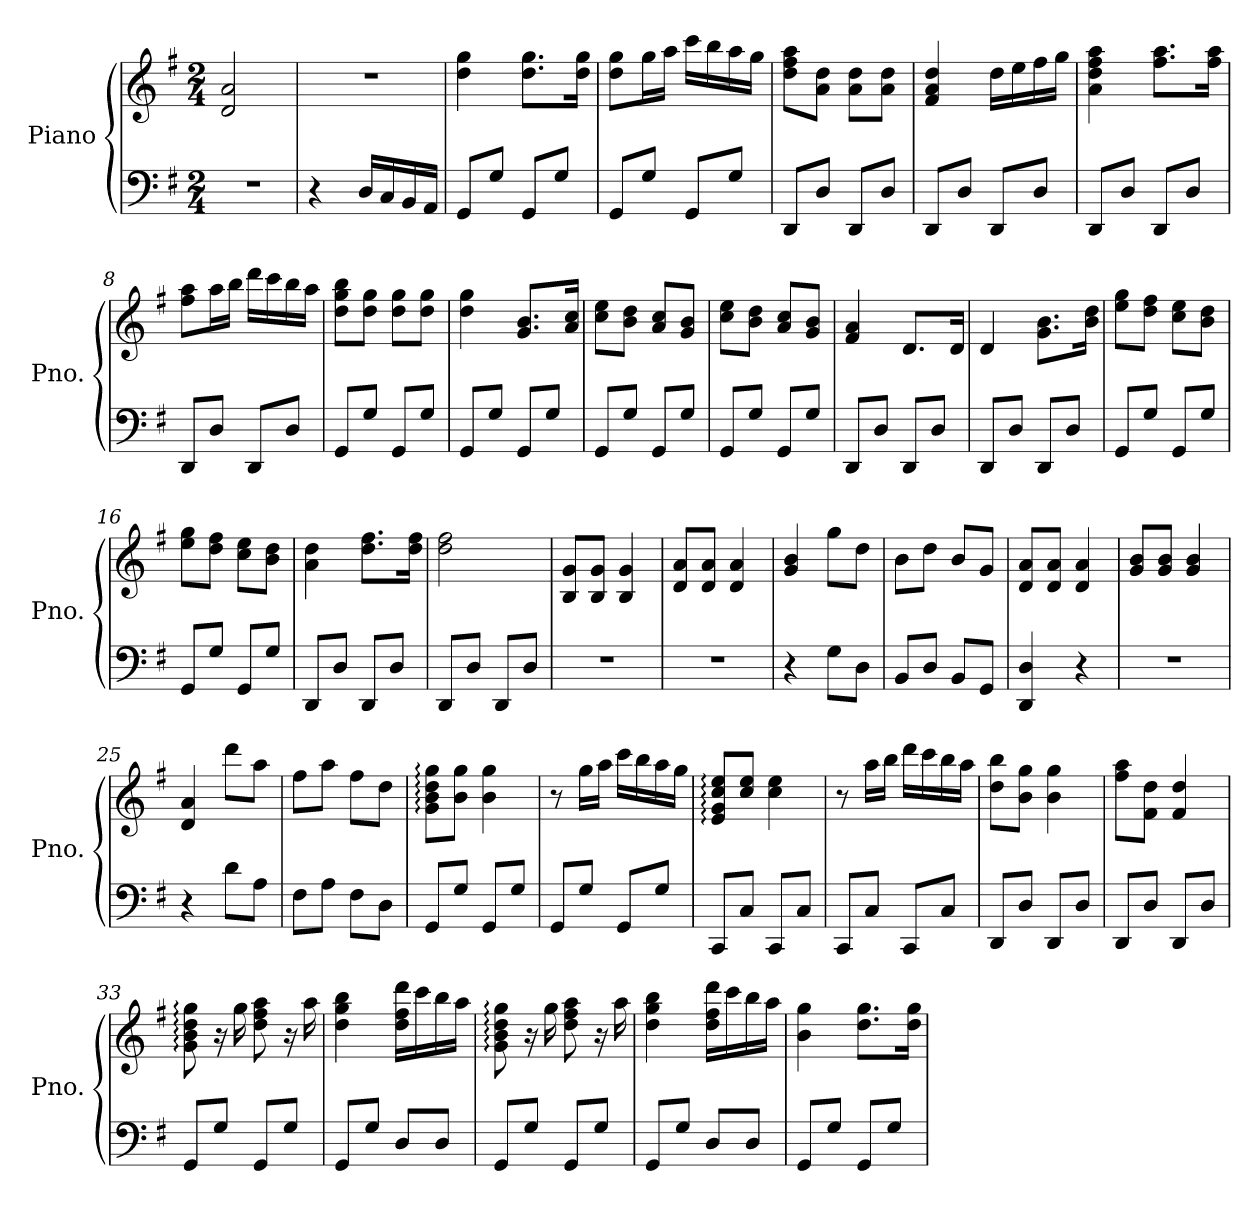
**kern	**kern
*part1	*part1
*staff2	*staff1
*I"Piano	*
*I'Pno.	*
*clefF4	*clefG2
*k[f#]	*k[f#]
*M2/4	*M2/4
*MM112	*MM112
=1	=1
2r	2d/ 2a/
=2	=2
4r	2r
16D/LL	.
16C/	.
16BB/	.
16AA/JJ	.
=3	=3
8GG/L	4dd\ 4gg\
8G/J	.
8GG/L	8.dd\ 8.gg\L
8G/J	.
.	16dd\ 16gg\Jk
=4	=4
8GG/L	8dd\ 8gg\L
8G/J	16gg\L
.	16aa\JJ
8GG/L	16ccc\LL
.	16bb\
8G/J	16aa\
.	16gg\JJ
=5	=5
8DD/L	8dd\ 8ff#\ 8aa\L
8D/J	8a\ 8dd\J
8DD/L	8a\ 8dd\L
8D/J	8a\ 8dd\J
=6	=6
8DD/L	4f#/ 4a/ 4dd/
8D/J	.
8DD/L	16dd\LL
.	16ee\
8D/J	16ff#\
.	16gg\JJ
=7	=7
8DD/L	4a\ 4dd\ 4ff#\ 4aa\
8D/J	.
8DD/L	8.ff#\ 8.aa\L
8D/J	.
.	16ff#\ 16aa\Jk
!!LO:LB:g=z
=8	=8
8DD/L	8ff#\ 8aa\L
8D/J	16aa\L
.	16bb\JJ
8DD/L	16ddd\LL
.	16ccc\
8D/J	16bb\
.	16aa\JJ
=9	=9
8GG/L	8dd\ 8gg\ 8bb\L
8G/J	8dd\ 8gg\J
8GG/L	8dd\ 8gg\L
8G/J	8dd\ 8gg\J
=10	=10
8GG/L	4dd\ 4gg\
8G/J	.
8GG/L	8.g/ 8.b/L
8G/J	.
.	16a/ 16cc/Jk
=11	=11
8GG/L	8cc\ 8ee\L
8G/J	8b\ 8dd\J
8GG/L	8a/ 8cc/L
8G/J	8g/ 8b/J
=12	=12
8GG/L	8cc\ 8ee\L
8G/J	8b\ 8dd\J
8GG/L	8a/ 8cc/L
8G/J	8g/ 8b/J
=13	=13
8DD/L	4f#/ 4a/
8D/J	.
8DD/L	8.d/L
8D/J	.
.	16d/Jk
=14	=14
8DD/L	4d/
8D/J	.
8DD/L	8.g\ 8.b\L
8D/J	.
.	16b\ 16dd\Jk
!!LO:LB:g=z
=15	=15
8GG/L	8ee\ 8gg\L
8G/J	8dd\ 8ff#\J
8GG/L	8cc\ 8ee\L
8G/J	8b\ 8dd\J
=16	=16
8GG/L	8ee\ 8gg\L
8G/J	8dd\ 8ff#\J
8GG/L	8cc\ 8ee\L
8G/J	8b\ 8dd\J
=17	=17
8DD/L	4a\ 4dd\
8D/J	.
8DD/L	8.dd\ 8.ff#\L
8D/J	.
.	16dd\ 16ff#\Jk
=18	=18
8DD/L	2dd\ 2ff#\
8D/J	.
8DD/L	.
8D/J	.
=19	=19
2r	8B/ 8g/L
.	8B/ 8g/J
.	4B/ 4g/
=20	=20
2r	8d/ 8a/L
.	8d/ 8a/J
.	4d/ 4a/
=21	=21
4r	4g/ 4b/
8G\L	8gg\L
8D\J	8dd\J
=22	=22
8BB/L	8b\L
8D/J	8dd\J
8BB/L	8b/L
8GG/J	8g/J
=23	=23
4DD/ 4D/	8d/ 8a/L
.	8d/ 8a/J
4r	4d/ 4a/
!!LO:LB:g=z
=24	=24
2r	8g/ 8b/L
.	8g/ 8b/J
.	4g/ 4b/
=25	=25
4r	4d/ 4a/
8d\L	8ddd\L
8A\J	8aa\J
=26	=26
8F#\L	8ff#\L
8A\J	8aa\J
8F#\L	8ff#\L
8D\J	8dd\J
=27	=27
8GG/L	8g\: 8b\: 8dd\: 8gg\:L
8G/J	8b\ 8gg\J
8GG/L	4b\ 4gg\
8G/J	.
=28	=28
8GG/L	8r
8G/J	16gg\LL
.	16aa\JJ
8GG/L	16ccc\LL
.	16bb\
8G/J	16aa\
.	16gg\JJ
=29	=29
8CC/L	8e/: 8g/: 8cc/: 8ee/:L
8C/J	8cc/ 8ee/J
8CC/L	4cc\ 4ee\
8C/J	.
=30	=30
8CC/L	8r
8C/J	16aa\LL
.	16bb\JJ
8CC/L	16ddd\LL
.	16ccc\
8C/J	16bb\
.	16aa\JJ
!!LO:LB:g=z
=31	=31
8DD/L	8dd\ 8bb\L
8D/J	8b\ 8gg\J
8DD/L	4b\ 4gg\
8D/J	.
=32	=32
8DD/L	8ff#\ 8aa\L
8D/J	8f#\ 8dd\J
8DD/L	4f#/ 4dd/
8D/J	.
=33	=33
8GG/L	8g\: 8b\: 8dd\: 8gg\:
8G/J	16r
.	16gg\
8GG/L	8dd\ 8ff#\ 8aa\
8G/J	16r
.	16aa\
=34	=34
8GG/L	4dd\ 4gg\ 4bb\
8G/J	.
8D/L	16dd\ 16ff#\ 16ddd\LL
.	16ccc\
8D/J	16bb\
.	16aa\JJ
=35	=35
8GG/L	8g\: 8b\: 8dd\: 8gg\:
8G/J	16r
.	16gg\
8GG/L	8dd\ 8ff#\ 8aa\
8G/J	16r
.	16aa\
=36	=36
8GG/L	4dd\ 4gg\ 4bb\
8G/J	.
8D/L	16dd\ 16ff#\ 16ddd\LL
.	16ccc\
8D/J	16bb\
.	16aa\JJ
!!LO:PB:g=z
=37	=37
8GG/L	4b\ 4gg\
8G/J	.
8GG/L	8.dd\ 8.gg\L
8G/J	.
.	16dd\ 16gg\Jk
=	=
*-	*-
